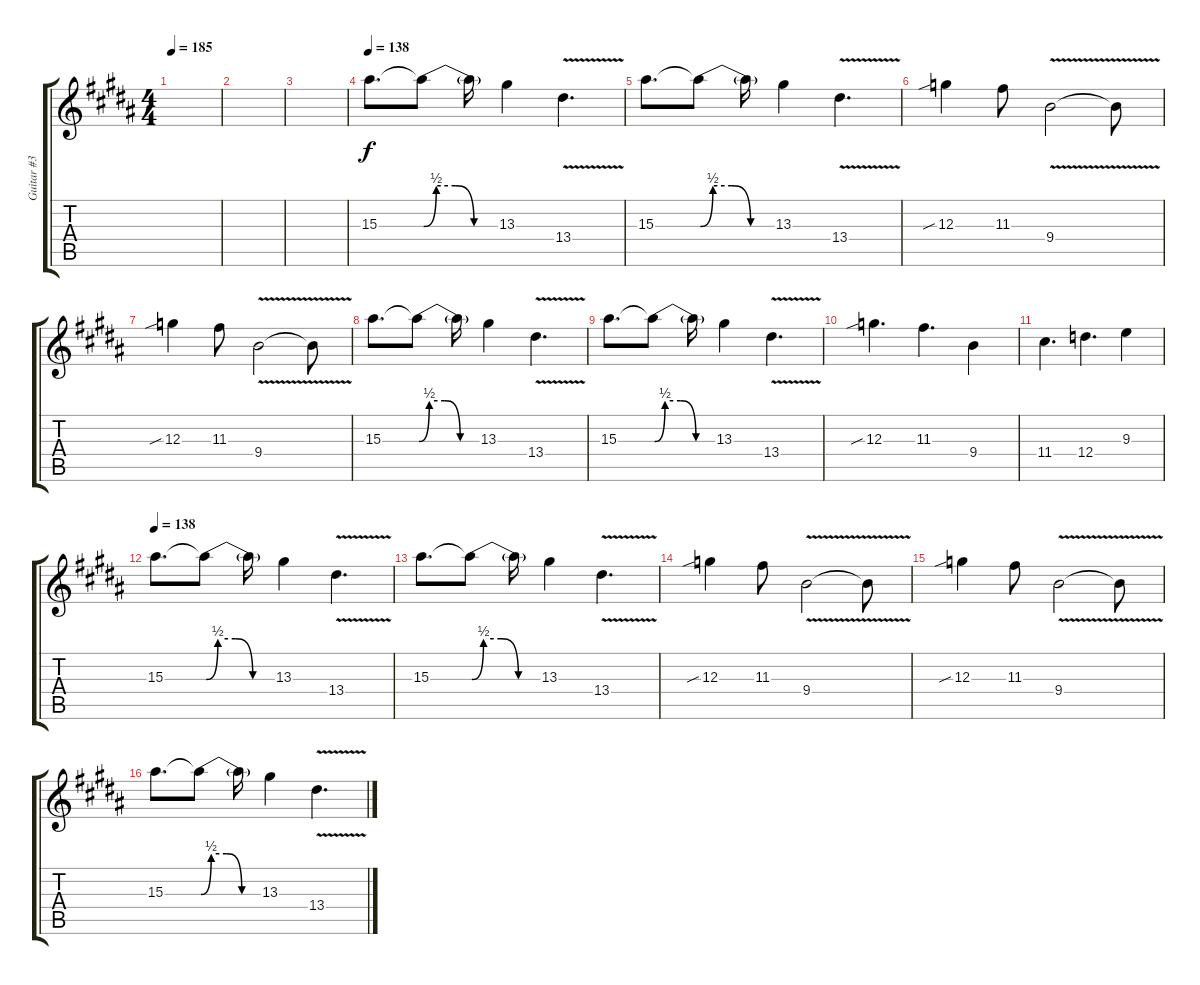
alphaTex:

\track ("Guitar #3" "Guitar #3") {instrument overdrivenguitar}
\staff {score tabs}
\tuning (E4 B3 G3 D3 A2 E2) {hide}
\ts (4 4)
\tempo 185
\clef g2
\ks g#minor
|
|
|
\tempo 150
\tempo 138
\ks b
15.3.8{d} 15.3{be (custom 0 0 10 2 25 2 40 0 60 0) t}.8 15.3{t}.16 13.3.4 13.4{v}.4{d} |
\ks g#minor
15.3.8{d} 15.3{be (custom 0 0 10 2 25 2 40 0 60 0) t}.8 15.3{t}.16 13.3.4 13.4{v}.4{d} |
12.3{sib}.4 11.3.8 9.4{v}.2 9.4{v t}.8 |
12.3{sib}.4 11.3.8 9.4{v}.2 9.4{v t}.8 |
\ks b
15.3.8{d} 15.3{be (custom 0 0 10 2 25 2 40 0 60 0) t}.8 15.3{t}.16 13.3.4 13.4{v}.4{d} |
\ks g#minor
15.3.8{d} 15.3{be (custom 0 0 10 2 25 2 40 0 60 0) t}.8 15.3{t}.16 13.3.4 13.4{v}.4{d} |
12.3{sib}.4{d} 11.3.4{d} 9.4.4 |
11.4.4{d} 12.4.4{d} 9.3.4 |
\tempo 150
\tempo 138
\ks b
15.3.8{d} 15.3{be (custom 0 0 10 2 25 2 40 0 60 0) t}.8 15.3{t}.16 13.3.4 13.4{v}.4{d} |
\ks g#minor
15.3.8{d} 15.3{be (custom 0 0 10 2 25 2 40 0 60 0) t}.8 15.3{t}.16 13.3.4 13.4{v}.4{d} |
12.3{sib}.4 11.3.8 9.4{v}.2 9.4{v t}.8 |
12.3{sib}.4 11.3.8 9.4{v}.2 9.4{v t}.8 |
\ks b
15.3.8{d} 15.3{be (custom 0 0 10 2 25 2 40 0 60 0) t}.8 15.3{t}.16 13.3.4 13.4{v}.4{d}
